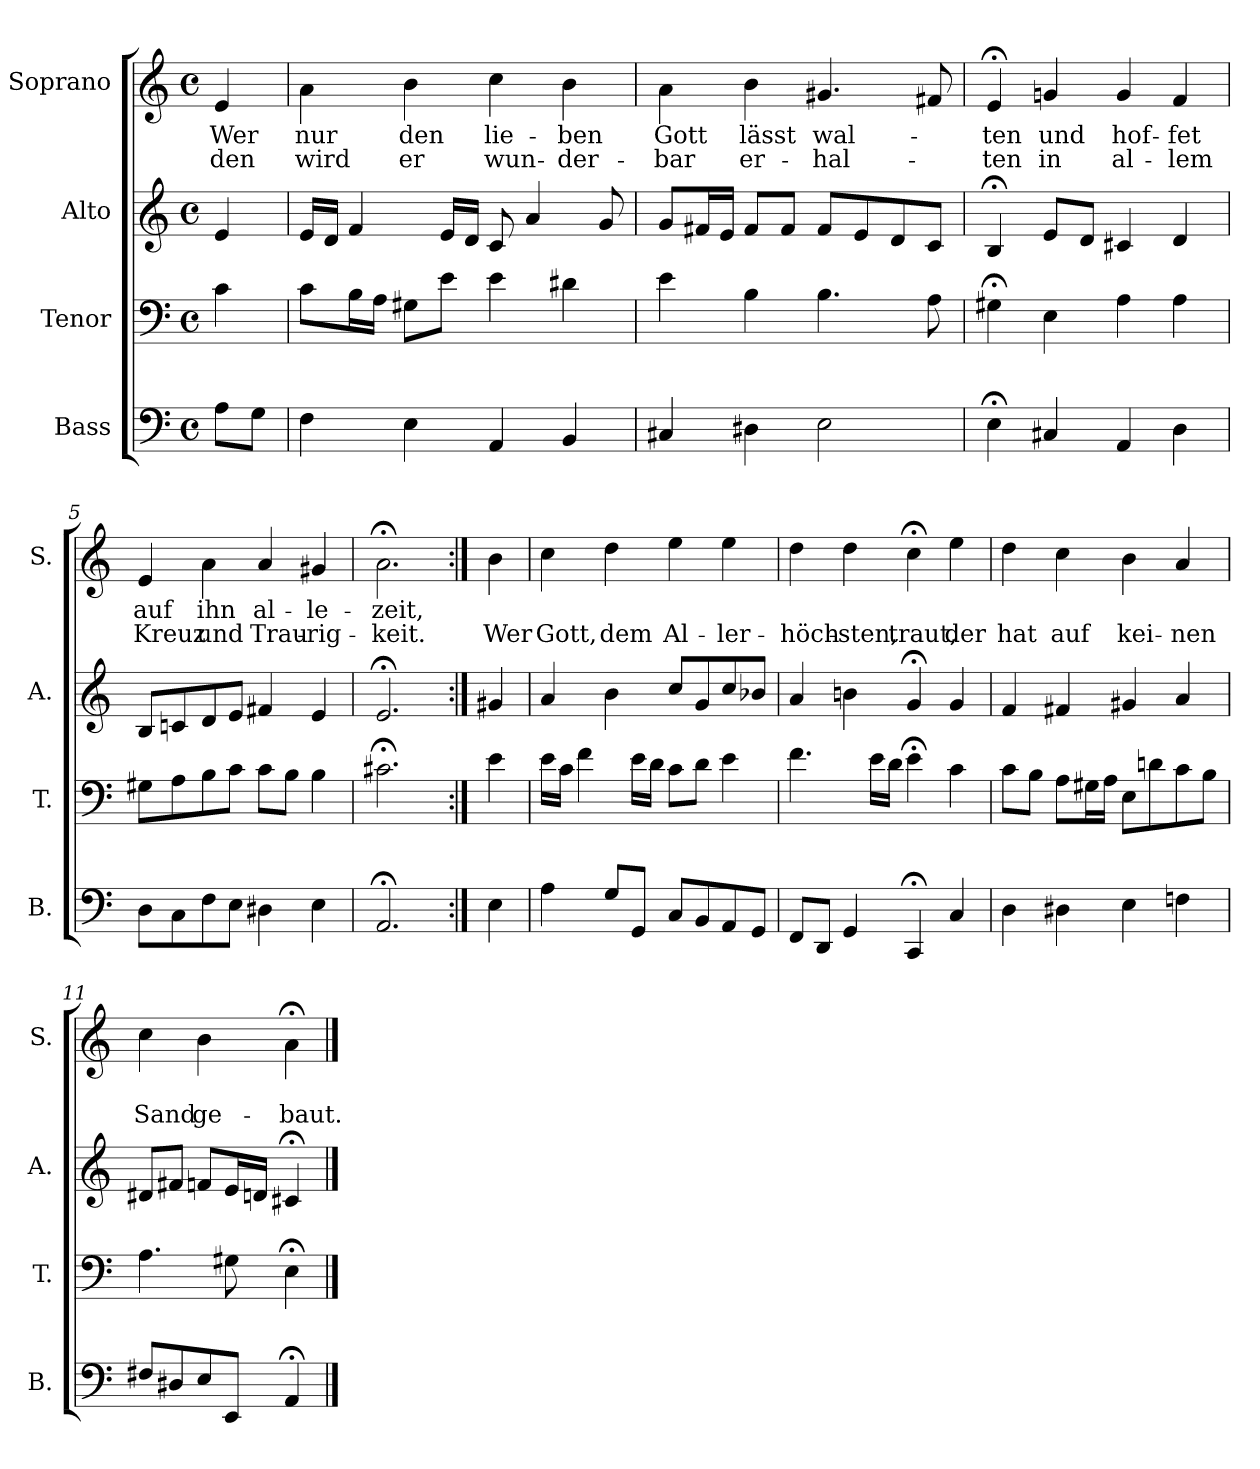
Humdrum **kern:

**kern	**kern	**kern	**kern	**text	**text
*part4	*part3	*part2	*part1	*part1	*part1
*staff4	*staff3	*staff2	*staff1	*staff1	*staff1
*I"Bass	*I"Tenor	*I"Alto	*I"Soprano	*	*
*I'B.	*I'T.	*I'A.	*I'S.	*	*
*clefF4	*clefF4	*clefG2	*clefG2	*	*
*k[]	*k[]	*k[]	*k[]	*	*
*M4/4	*M4/4	*M4/4	*M4/4	*	*
*met(c)	*met(c)	*met(c)	*met(c)	*	*
=1	=1	=1	=1	=1	=1
!	!	!	!	!LO:LY:b	!LO:LY:b
8A\L	4c\	4e/	4e/	Wer	den
8G\J	.	.	.	.	.
=2	=2	=2	=2	=2	=2
!	!	!	!	!LO:LY:b	!LO:LY:b
4F\	8c\L	16e/LL	4a\	nur	wird
.	.	16d/JJ	.	.	.
.	16B\L	4f/	.	.	.
.	16A\JJ	.	.	.	.
!	!	!	!	!LO:LY:b	!LO:LY:b
4E\	8G#X\L	.	4b\	den	er
.	8e\J	16e/LL	.	.	.
.	.	16d/JJ	.	.	.
!	!	!	!	!LO:LY:b	!LO:LY:b
4AA/	4e\	8c/	4cc\	lie-	wun-
.	.	4a/	.	.	.
!	!	!	!	!LO:LY:b	!LO:LY:b
4BB/	4d#X\	.	4b\	-ben	-der-
.	.	8g/	.	.	.
=3	=3	=3	=3	=3	=3
!	!	!	!	!LO:LY:b	!LO:LY:b
4C#X/	4e\	8g/L	4a\	Gott	-bar
.	.	16f#X/L	.	.	.
.	.	16e/JJ	.	.	.
!	!	!	!	!LO:LY:b	!LO:LY:b
4D#X\	4B\	8f#/L	4b\	lässt	er-
.	.	8f#/J	.	.	.
!	!	!	!	!LO:LY:b	!LO:LY:b
2E\	4.B\	8f#/L	4.g#X/	wal-	-hal-
.	.	8e/	.	.	.
.	.	8d/	.	.	.
.	8A\	8c/J	8f#X/	.	.
=4	=4	=4	=4	=4	=4
!	!	!	!	!LO:LY:b	!LO:LY:b
4E;<\	4G#X;<\	4B;</	4e;</	-ten	-ten
!	!	!	!	!LO:LY:b	!LO:LY:b
4C#X/	4E\	8e/L	4gn/	und	in
.	.	8d/J	.	.	.
!	!	!	!	!LO:LY:b	!LO:LY:b
4AA/	4A\	4c#X/	4g/	hof-	al-
!	!	!	!	!LO:LY:b	!LO:LY:b
4D\	4A\	4d/	4f/	-fet	-lem
!!LO:LB:g=z
=5	=5	=5	=5	=5	=5
!	!	!	!	!LO:LY:b	!LO:LY:b
8D\L	8G#X\L	8B/L	4e/	auf	Kreuz
8C\	8A\	8cn/	.	.	.
!	!	!	!	!LO:LY:b	!LO:LY:b
8F\	8B\	8d/	4a\	ihn	und
8E\J	8c\J	8e/J	.	.	.
!	!	!	!	!LO:LY:b	!LO:LY:b
4D#X\	8c\L	4f#X/	4a/	al-	Trau-
.	8B\J	.	.	.	.
!	!	!	!	!LO:LY:b	!LO:LY:b
4E\	4B\	4e/	4g#X/	-le-	-rig-
=6	=6	=6	=6	=6	=6
!	!	!	!	!LO:LY:b	!LO:LY:b
2.AA;</	2.c#X;<\	2.e;</	2.a;<\	-zeit,	-keit.
!!LO:LB:g=z
=7:|!	=7:|!	=7:|!	=7:|!	=7:|!	=7:|!
!	!	!	!	!	!LO:LY:b
4E\	4e\	4g#X/	4b\	.	Wer
=8	=8	=8	=8	=8	=8
!	!	!	!	!	!LO:LY:b
4A\	16e\LL	4a/	4cc\	.	Gott,
.	16c\JJ	.	.	.	.
.	4f\	.	.	.	.
!	!	!	!	!	!LO:LY:b
8G/L	.	4b\	4dd\	.	dem
8GG/J	16e\LL	.	.	.	.
.	16d\JJ	.	.	.	.
!	!	!	!	!	!LO:LY:b
8C/L	8c\L	8cc/L	4ee\	.	Al-
8BB/	8d\J	8g/	.	.	.
!	!	!	!	!	!LO:LY:b
8AA/	4e\	8cc/	4ee\	.	-ler-
8GG/J	.	8b-X/J	.	.	.
=9	=9	=9	=9	=9	=9
!	!	!	!	!	!LO:LY:b
8FF/L	4.f\	4a/	4dd\	.	-höch-
8DD/J	.	.	.	.	.
!	!	!	!	!	!LO:LY:b
4GG/	.	4bn\	4dd\	.	-sten,
.	16e\LL	.	.	.	.
.	16d\JJ	.	.	.	.
!	!	!	!	!	!LO:LY:b
4CC;</	4e;<\	4g;</	4cc;<\	.	traut,
!	!	!	!	!	!LO:LY:b
4C/	4c\	4g/	4ee\	.	der
=10	=10	=10	=10	=10	=10
!	!	!	!	!	!LO:LY:b
4D\	8c\L	4f/	4dd\	.	hat
.	8B\J	.	.	.	.
!	!	!	!	!	!LO:LY:b
4D#X\	8A\L	4f#X/	4cc\	.	auf
.	16G#X\L	.	.	.	.
.	16A\JJ	.	.	.	.
!	!	!	!	!	!LO:LY:b
4E\	8E\L	4g#X/	4b\	.	kei-
.	8dn\	.	.	.	.
!	!	!	!	!	!LO:LY:b
4Fn\	8c\	4a/	4a/	.	-nen
.	8B\J	.	.	.	.
=11	=11	=11	=11	=11	=11
!	!	!	!	!	!LO:LY:b
8F#X/L	4.A\	8d#X/L	4cc\	.	Sand
8D#X/	.	8f#X/J	.	.	.
!	!	!	!	!	!LO:LY:b
8E/	.	8fn/L	4b\	.	ge-
8EE/J	8G#X\	16e/L	.	.	.
.	.	16dn/JJ	.	.	.
!	!	!	!	!	!LO:LY:b
4AA;</	4E;<\	4c#X;</	4a;<\	.	-baut.
==	==	==	==	==	==
*-	*-	*-	*-	*-	*-
